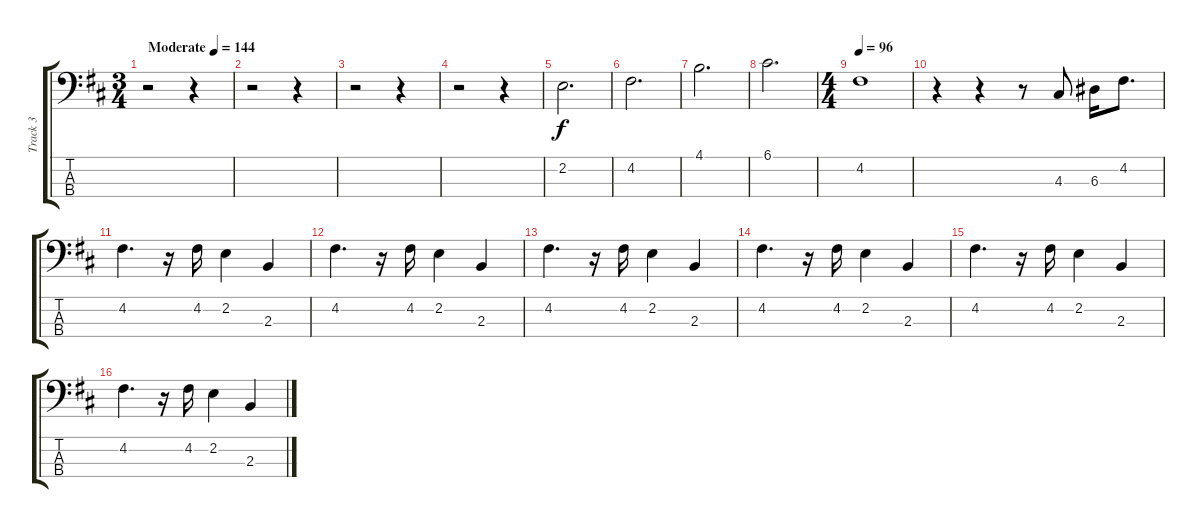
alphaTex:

\track ("Track 3" "Track 3") {instrument electricbassfinger}
\staff {score tabs}
\tuning (G2 D2 A1 E1) {hide}
\ts (3 4)
\tempo (144 "Moderate")
\clef f4
\ks d
r.2{dy f instrument electricbassfinger} r.4 |
r.2 r.4 |
r.2 r.4 |
r.2 r.4 |
2.2.2{d} |
4.2.2{d} |
4.1.2{d} |
6.1.2{d} |
\ts (4 4)
\tempo 96
4.2.1 |
r.4 r.4 r.8 4.3.8 6.3.16 4.2.8{d} |
4.2.4{d} r.16 4.2.16 2.2.4 2.3.4 |
4.2.4{d} r.16 4.2.16 2.2.4 2.3.4 |
4.2.4{d} r.16 4.2.16 2.2.4 2.3.4 |
4.2.4{d} r.16 4.2.16 2.2.4 2.3.4 |
4.2.4{d} r.16 4.2.16 2.2.4 2.3.4 |
4.2.4{d} r.16 4.2.16 2.2.4 2.3.4
